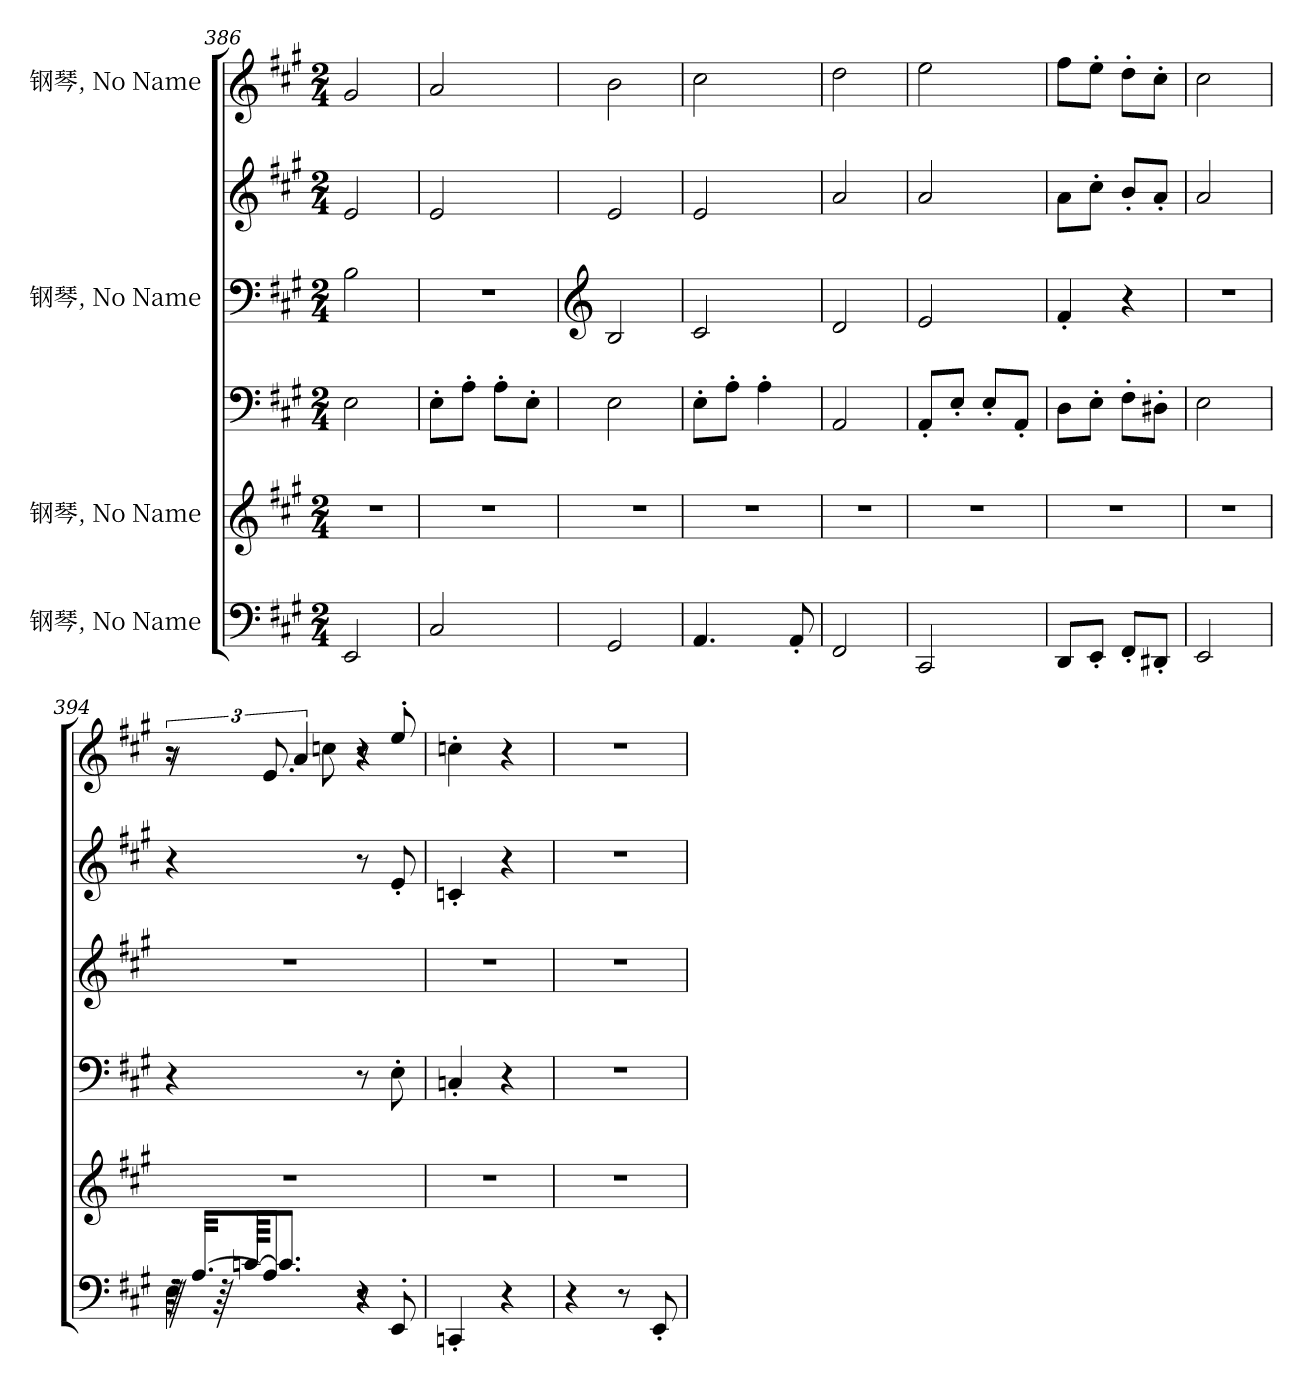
**kern	**kern	**kern	**kern	**kern	**kern
*part4	*part3	*part3	*part2	*part2	*part1
*staff6	*staff5	*staff4	*staff3	*staff2	*staff1
*I"钢琴, No Name	*I"钢琴, No Name	*	*I"钢琴, No Name	*	*I"钢琴, No Name
*clefF4	*clefG2	*clefF4	*clefF4	*clefG2	*clefG2
*k[f#c#g#]	*k[f#c#g#]	*k[f#c#g#]	*k[f#c#g#]	*k[f#c#g#]	*k[f#c#g#]
*M2/4	*M2/4	*M2/4	*M2/4	*M2/4	*M2/4
*MM121	*MM121	*MM121	*MM121	*MM121	*MM121
=386	=386	=386	=386	=386	=386
2EE/	2r	2E\	2B\	2e/	2g#/
=387	=387	=387	=387	=387	=387
2C#/	2r	8E'\L	2r	2e/	2a/
.	.	8A'\J	.	.	.
.	.	8A'\L	.	.	.
.	.	8E'\J	.	.	.
=388	=388	=388	=388	=388	=388
*	*	*	*clefG2	*	*
*	*	*	*	*	*MM121
2GG#/	2r	2E\	2B/	2e/	2b\
=389	=389	=389	=389	=389	=389
4.AA/	2r	8E'\L	2c#/	2e/	2cc#\
.	.	8A'\J	.	.	.
.	.	4A'\	.	.	.
8AA'/	.	.	.	.	.
!!LO:LB:g=z
=390	=390	=390	=390	=390	=390
*	*	*	*	*	*MM121
2FF#/	2r	2AA/	2d/	2a/	2dd\
=391	=391	=391	=391	=391	=391
2CC#/	2r	8AA'/L	2e/	2a/	2ee\
.	.	8E'/J	.	.	.
.	.	8E'/L	.	.	.
.	.	8AA'/J	.	.	.
=392	=392	=392	=392	=392	=392
8DD/L	2r	8D\L	4f#'/	8a\L	8ff#\L
8EE'/J	.	8E'\J	.	8cc#'\J	8ee'\J
8FF#'/L	.	8F#'\L	4r	8b'/L	8dd'\L
8DD#X'/J	.	8D#X'\J	.	8a'/J	8cc#'\J
=393	=393	=393	=393	=393	=393
*	*	*	*	*	*MM100
2EE/	2r	2E\	2r	2a/	2cc#\
=394	=394	=394	=394	=394	=394
*	*	*	*	*	*MM94
*^	*	*	*	*	*^
*	*^	*	*	*	*	*	*^
64r	4E\	32r	2r	4r	2r	4r	12r	8r	16r
[32.A/KKL	.	.	.	.	.	.	.	.	.
.	.	64r	.	.	.	.	.	.	.
.	.	[64cn/KKKL	.	.	.	.	.	.	.
*	*	*	*	*	*	*	*MM85	*	*
8.A/J]	.	8.c/J]	.	.	.	.	.	.	8.e/
*	*	*	*	*	*	*	*MM76	*	*
.	.	.	.	.	.	.	6a/	.	.
.	.	.	.	.	.	.	.	8ccn\	.
4r	4r	8r	.	8r	.	8r	8r	4r	4r
*	*	*	*	*	*	*	*MM120	*	*
.	.	8EE'/	.	8E'\	.	8e'/	8ee'/	.	.
*v	*v	*v	*	*	*	*	*v	*v	*v
=395	=395	=395	=395	=395	=395
*	*	*	*	*	*MM100
4CCn'/	2r	4Cn'/	2r	4cn'/	4ccn'\
*	*	*	*	*	*MM22
4r	.	4r	.	4r	4r
=396	=396	=396	=396	=396	=396
*	*	*	*	*	*MM121
4r	2r	2r	2r	2r	2r
8r	.	.	.	.	.
8EE'/	.	.	.	.	.
=	=	=	=	=	=
*-	*-	*-	*-	*-	*-
